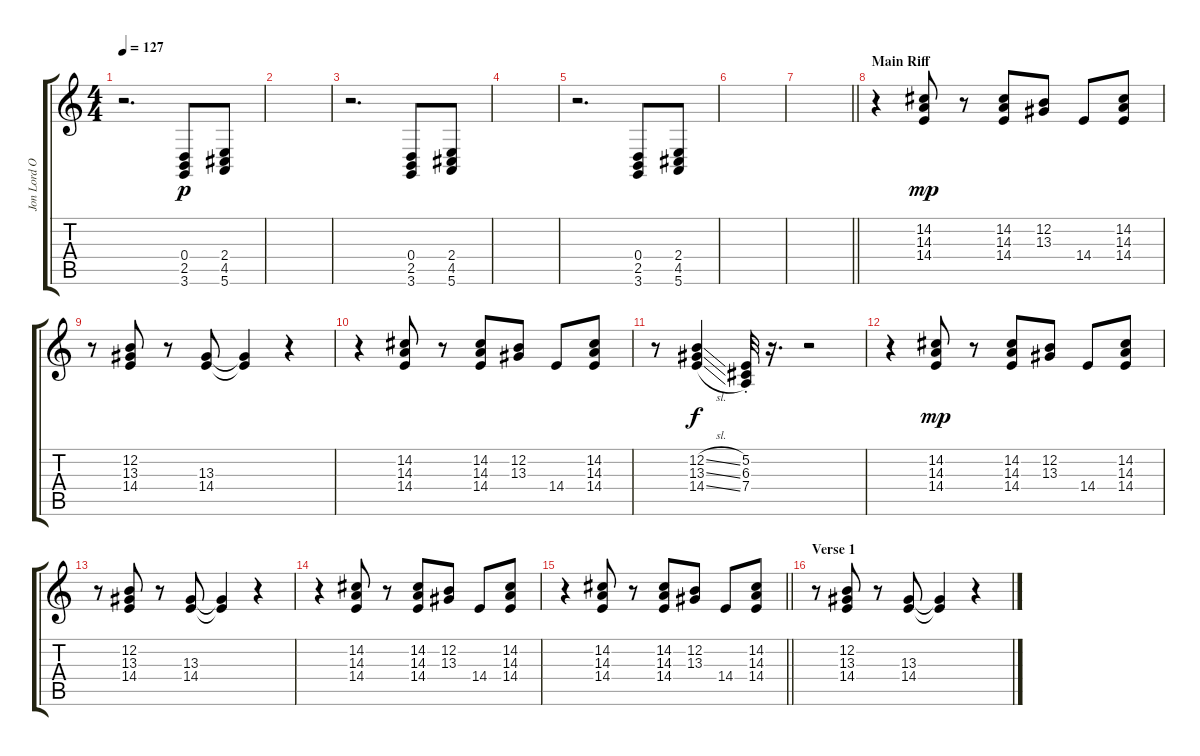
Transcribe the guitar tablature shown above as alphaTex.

\track ("Jon Lord Organ" "Jon Lord O") {instrument rockorgan}
\staff {score tabs}
\tuning (E4 B3 G3 D3 A2 E2) {hide}
\ts (4 4)
\tempo 127
\clef g2
\ks c
r.2{d dy p} (0.4 2.5 3.6).8 (2.4 4.5 5.6).8 |
|
r.2{d} (0.4 2.5 3.6).8 (2.4 4.5 5.6).8 |
|
r.2{d} (0.4 2.5 3.6).8 (2.4 4.5 5.6).8 |
|
\barLineRight lightlight
|
\section ("" "Main Riff")
r.4{volume 4} (14.2 14.3 14.4).8{dy mp} r.8 (14.2 14.3 14.4).8 (12.2 13.3).8 14.4.8 (14.2 14.3 14.4).8 |
r.8 (12.2 13.3 14.4).8 r.8 (13.3 14.4).8 (13.3{t} 14.4{t}).4 r.4 |
r.4 (14.2 14.3 14.4).8 r.8 (14.2 14.3 14.4).8 (12.2 13.3).8 14.4.8 (14.2 14.3 14.4).8 |
r.8 (12.2{sl} 13.3{sl} 14.4{sl}).4{dy f} (5.2{st} 6.3{st} 7.4{st}).32 r.16{d} r.2 |
r.4 (14.2 14.3 14.4).8{dy mp} r.8 (14.2 14.3 14.4).8 (12.2 13.3).8 14.4.8 (14.2 14.3 14.4).8 |
r.8 (12.2 13.3 14.4).8 r.8 (13.3 14.4).8 (13.3{t} 14.4{t}).4 r.4 |
r.4 (14.2 14.3 14.4).8 r.8 (14.2 14.3 14.4).8 (12.2 13.3).8 14.4.8 (14.2 14.3 14.4).8 |
\barLineRight lightlight
r.4{volume 4} (14.2 14.3 14.4).8 r.8 (14.2 14.3 14.4).8 (12.2 13.3).8 14.4.8 (14.2 14.3 14.4).8 |
\section ("" "Verse 1")
r.8 (12.2 13.3 14.4).8 r.8 (13.3 14.4).8 (13.3{t} 14.4{t}).4 r.4
